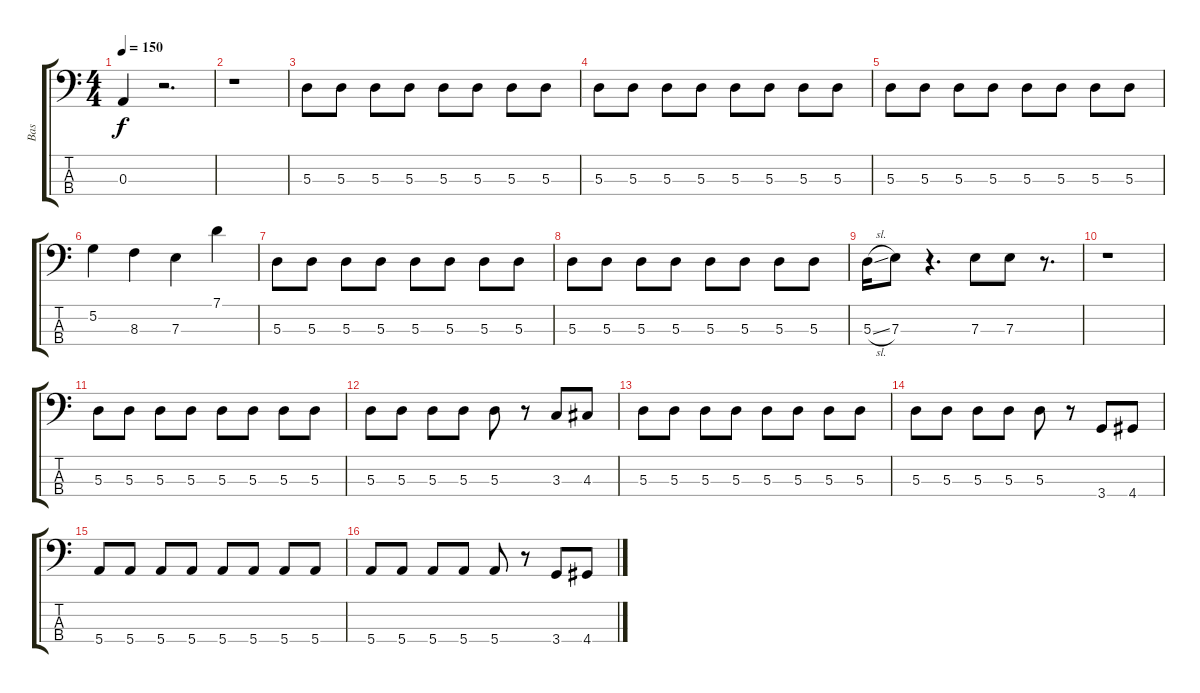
\track ("Bas" "Bas") {instrument electricbasspick}
\staff {score tabs}
\tuning (G2 D2 A1 E1) {hide}
\ts (4 4)
\tempo 150
\clef f4
\ks c
0.3.4{dy f} r.2{d} |
r.1 |
5.3.8 5.3.8 5.3.8 5.3.8 5.3.8 5.3.8 5.3.8 5.3.8 |
5.3.8 5.3.8 5.3.8 5.3.8 5.3.8 5.3.8 5.3.8 5.3.8 |
5.3.8 5.3.8 5.3.8 5.3.8 5.3.8 5.3.8 5.3.8 5.3.8 |
5.2.4 8.3.4 7.3.4 7.1.4 |
5.3.8 5.3.8 5.3.8 5.3.8 5.3.8 5.3.8 5.3.8 5.3.8 |
5.3.8 5.3.8 5.3.8 5.3.8 5.3.8 5.3.8 5.3.8 5.3.8 |
5.3{sl}.16 7.3.8 r.4{d} 7.3.8 7.3.8 r.8{d} |
r.1 |
5.3.8 5.3.8 5.3.8 5.3.8 5.3.8 5.3.8 5.3.8 5.3.8 |
5.3.8 5.3.8 5.3.8 5.3.8 5.3.8 r.8 3.3.8 4.3.8 |
5.3.8 5.3.8 5.3.8 5.3.8 5.3.8 5.3.8 5.3.8 5.3.8 |
5.3.8 5.3.8 5.3.8 5.3.8 5.3.8 r.8 3.4.8 4.4.8 |
5.4.8 5.4.8 5.4.8 5.4.8 5.4.8 5.4.8 5.4.8 5.4.8 |
5.4.8 5.4.8 5.4.8 5.4.8 5.4.8 r.8 3.4.8 4.4.8
